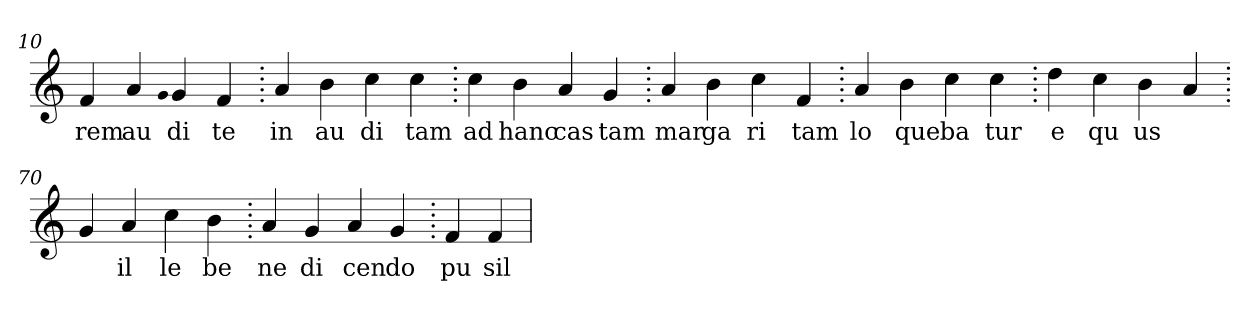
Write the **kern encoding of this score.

**kern	**text
*part1	*part1
*staff1	*staff1
*clefG2	*
=10.	=10.
4f	rem
4a	au
qqg	.
4g	di
4f	te
=20.	=20.
4a	in
4b	au
4cc	di
4cc	tam
=30.	=30.
4cc	ad
4b	hanc
4a	cas
4g	tam
=40.	=40.
4a	mar
4b	ga
4cc	ri
4f	tam
=50.	=50.
4a	lo
4b	que
4cc	ba
4cc	tur
=60.	=60.
4dd	e
4cc	qu
4b	us
4a	.
=70.	=70.
4g	.
4a	il
4cc	le
4b	be
=80.	=80.
4a	ne
4g	di
4a	cen
4g	do
=90.	=90.
4f	pu
4f	sil
=	=
*-	*-
